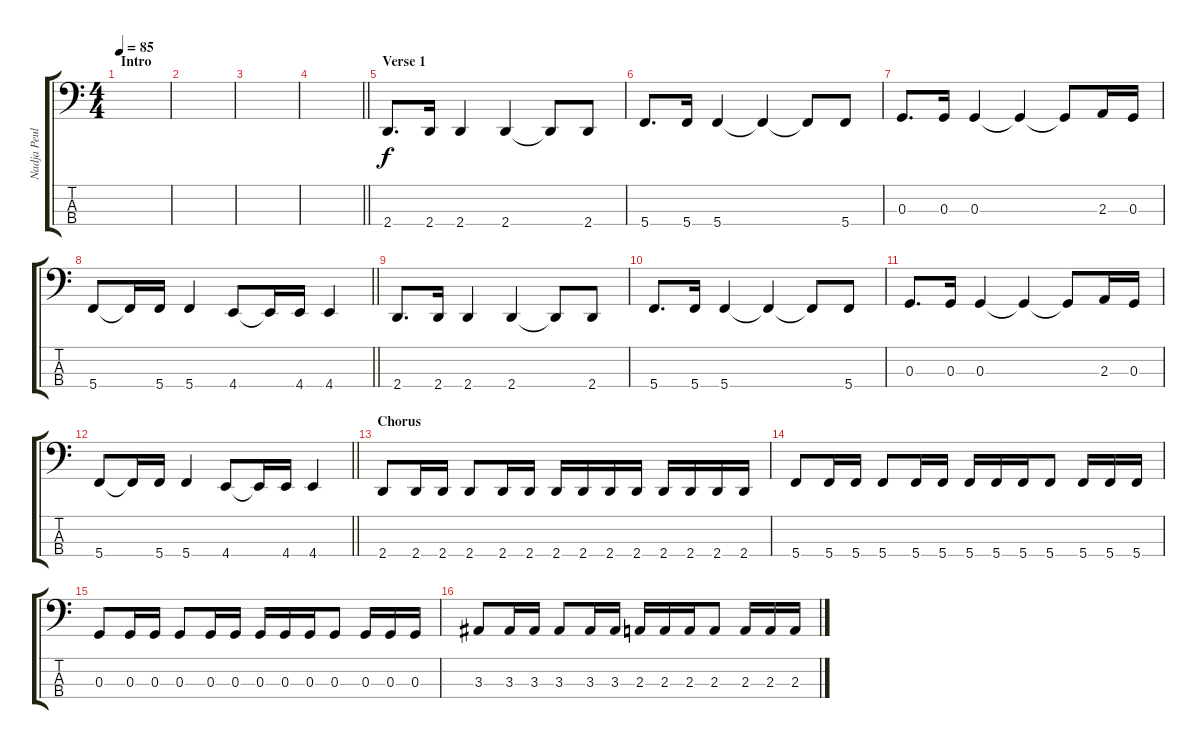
\track ("Nadja Peulen" "Nadja Peul") {instrument electricbassfinger}
\staff {score tabs}
\tuning (F2 C2 G1 C1) {hide}
\ts (4 4)
\section ("" "Intro")
\tempo 85
\clef f4
\ks c
|
|
|
\barLineRight lightlight
|
\section ("" "Verse 1")
2.4.8{d} 2.4.16 2.4.4 2.4.4 2.4{t}.8 2.4.8 |
5.4.8{d} 5.4.16 5.4.4 5.4{t}.4 5.4{t}.8 5.4.8 |
0.3.8{d} 0.3.16 0.3.4 0.3{t}.4 0.3{t}.8 2.3.16 0.3.16 |
\barLineRight lightlight
5.4.8 5.4{t}.16 5.4.16 5.4.4 4.4.8 4.4{t}.16 4.4.16 4.4.4 |
2.4.8{d} 2.4.16 2.4.4 2.4.4 2.4{t}.8 2.4.8 |
5.4.8{d} 5.4.16 5.4.4 5.4{t}.4 5.4{t}.8 5.4.8 |
0.3.8{d} 0.3.16 0.3.4 0.3{t}.4 0.3{t}.8 2.3.16 0.3.16 |
\barLineRight lightlight
5.4.8 5.4{t}.16 5.4.16 5.4.4 4.4.8 4.4{t}.16 4.4.16 4.4.4 |
\section ("" "Chorus")
2.4.8 2.4.16 2.4.16 2.4.8 2.4.16 2.4.16 2.4.16 2.4.16 2.4.16 2.4.16 2.4.16 2.4.16 2.4.16 2.4.16 |
5.4.8 5.4.16 5.4.16 5.4.8 5.4.16 5.4.16 5.4.16 5.4.16 5.4.16 5.4.8 5.4.16 5.4.16 5.4.16 |
0.3.8 0.3.16 0.3.16 0.3.8 0.3.16 0.3.16 0.3.16 0.3.16 0.3.16 0.3.8 0.3.16 0.3.16 0.3.16 |
3.3.8 3.3.16 3.3.16 3.3.8 3.3.16 3.3.16 2.3.16 2.3.16 2.3.16 2.3.8 2.3.16 2.3.16 2.3.16
